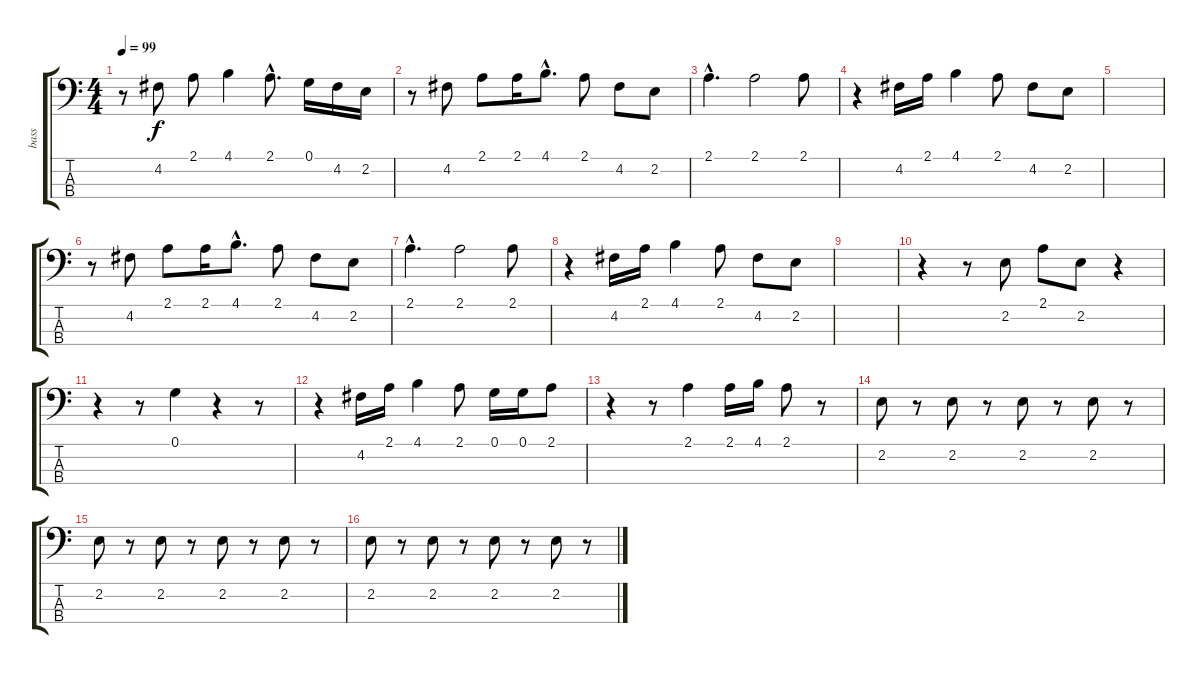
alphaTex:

\track ("bass " "bass ") {instrument electricbasspick}
\staff {score tabs}
\tuning (G2 D2 A1 E1) {hide}
\ts (4 4)
\tempo 99
\clef f4
\ks c
r.8{dy f} 4.2.8 2.1.8 4.1.4 2.1{hac}.8{d} 0.1.16 4.2.16 2.2.16 |
r.8 4.2.8 2.1.8 2.1.16 4.1{hac}.8{d} 2.1.8 4.2.8 2.2.8 |
2.1{hac}.4{d} 2.1.2 2.1.8 |
r.4 4.2.16 2.1.16 4.1.4 2.1.8 4.2.8 2.2.8 |
|
r.8 4.2.8 2.1.8 2.1.16 4.1{hac}.8{d} 2.1.8 4.2.8 2.2.8 |
2.1{hac}.4{d} 2.1.2 2.1.8 |
r.4 4.2.16 2.1.16 4.1.4 2.1.8 4.2.8 2.2.8 |
|
r.4 r.8 2.2.8 2.1.8 2.2.8 r.4 |
r.4 r.8 0.1.4 r.4 r.8 |
r.4 4.2.16 2.1.16 4.1.4 2.1.8 0.1.16 0.1.16 2.1.8 |
r.4 r.8 2.1.4 2.1.16 4.1.16 2.1.8 r.8 |
2.2.8 r.8 2.2.8 r.8 2.2.8 r.8 2.2.8 r.8 |
2.2.8 r.8 2.2.8 r.8 2.2.8 r.8 2.2.8 r.8 |
2.2.8 r.8 2.2.8 r.8 2.2.8 r.8 2.2.8 r.8
